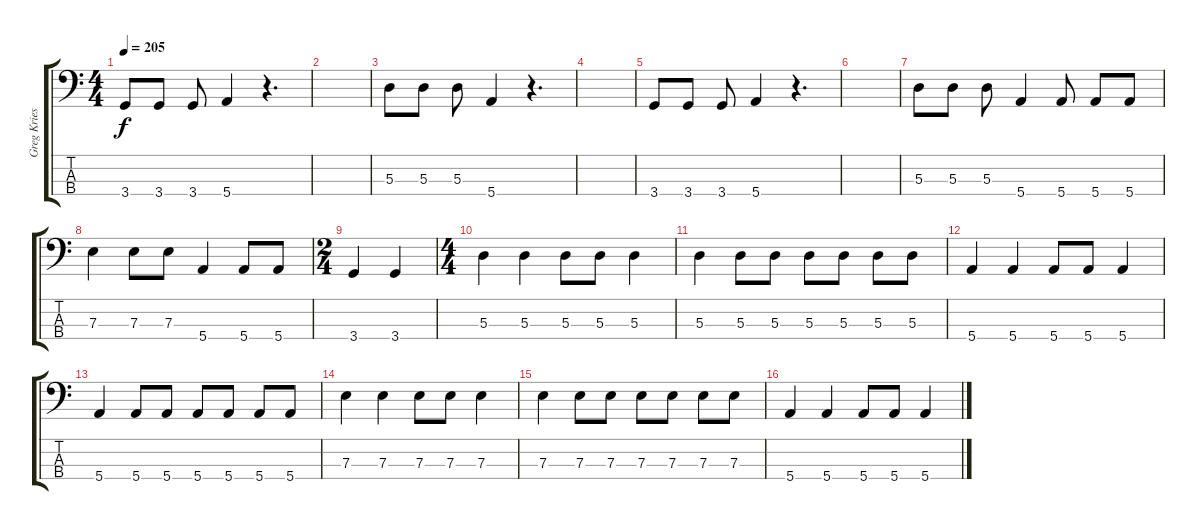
\track ("Greg Kriesel" "Greg Kries") {instrument electricbasspick}
\staff {score tabs}
\tuning (G2 D2 A1 E1) {hide}
\ts (4 4)
\tempo 205
\clef f4
\ks c
3.4.8{dy f} 3.4.8 3.4.8 5.4.4 r.4{d} |
|
5.3.8 5.3.8 5.3.8 5.4.4 r.4{d} |
|
3.4.8 3.4.8 3.4.8 5.4.4 r.4{d} |
|
5.3.8 5.3.8 5.3.8 5.4.4 5.4.8 5.4.8 5.4.8 |
7.3.4 7.3.8 7.3.8 5.4.4 5.4.8 5.4.8 |
\ts (2 4)
3.4.4 3.4.4 |
\ts (4 4)
5.3.4 5.3.4 5.3.8 5.3.8 5.3.4 |
5.3.4 5.3.8 5.3.8 5.3.8 5.3.8 5.3.8 5.3.8 |
5.4.4 5.4.4 5.4.8 5.4.8 5.4.4 |
5.4.4 5.4.8 5.4.8 5.4.8 5.4.8 5.4.8 5.4.8 |
7.3.4 7.3.4 7.3.8 7.3.8 7.3.4 |
7.3.4 7.3.8 7.3.8 7.3.8 7.3.8 7.3.8 7.3.8 |
5.4.4 5.4.4 5.4.8 5.4.8 5.4.4
